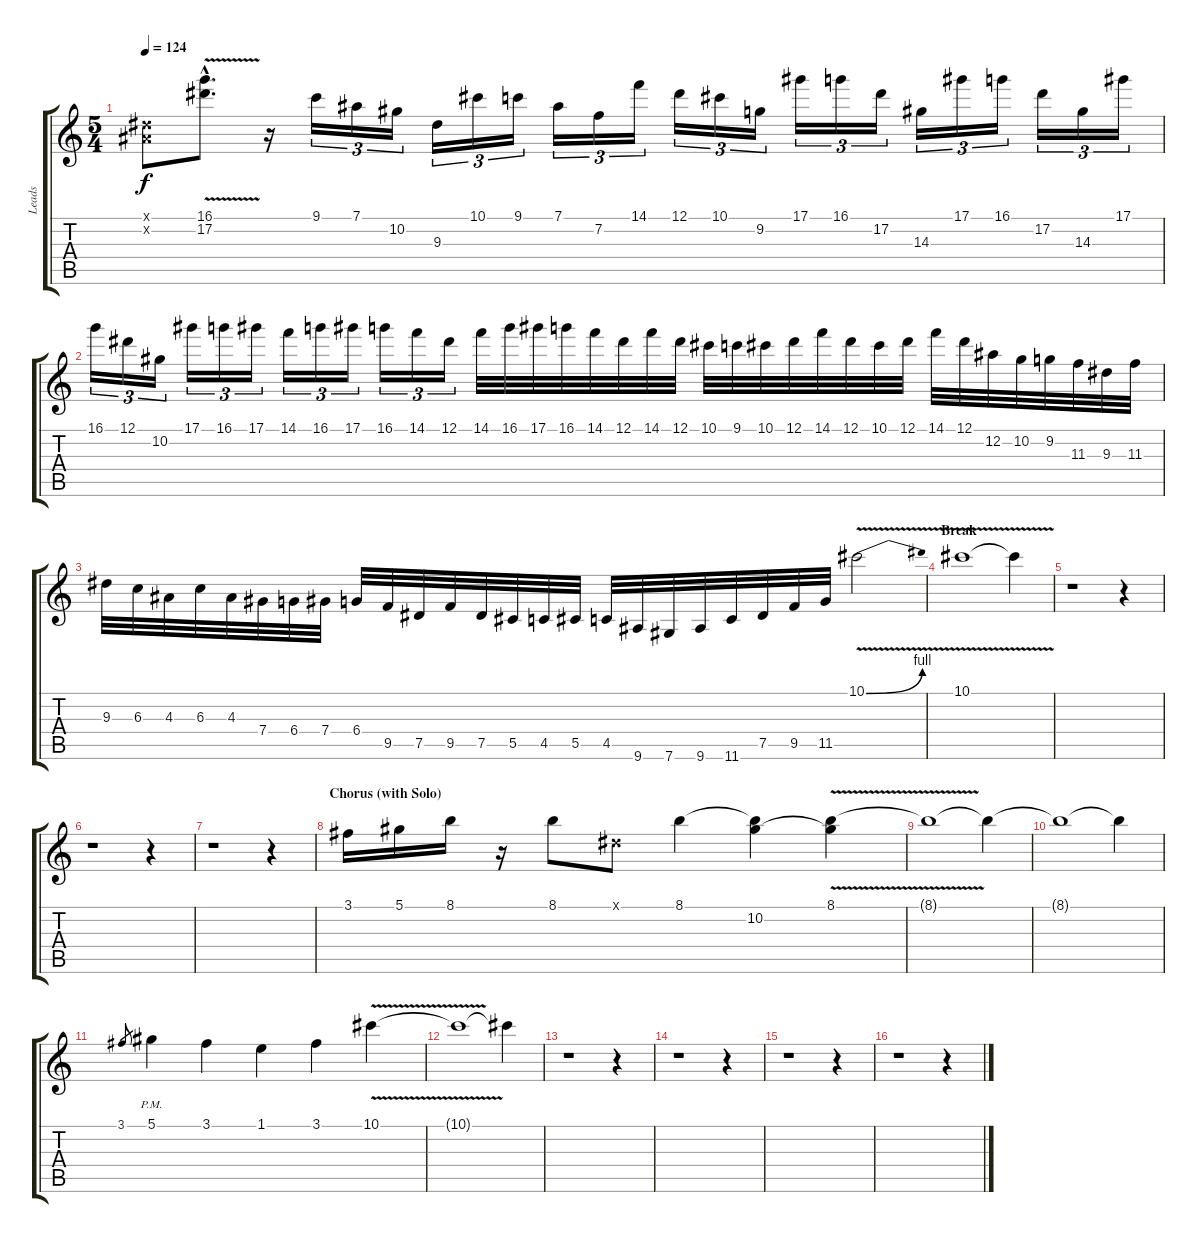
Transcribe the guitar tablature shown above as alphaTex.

\track ("Leads" "Leads") {instrument distortionguitar}
\staff {score tabs}
\tuning (Eb4 Bb3 Gb3 Db3 Ab2 Db2) {hide}
\ts (5 4)
\tempo 124
\clef g2
\ks c
(0.1{x} 0.2{x}).8{dy f} (16.1{v hac} 17.2{v hac}).8{d} r.16 9.1.16{tu (3 2)} 7.1.16{tu (3 2)} 10.2.16{tu (3 2)} 9.3.16{tu (3 2)} 10.1.16{tu (3 2)} 9.1.16{tu (3 2)} 7.1.16{tu (3 2)} 7.2.16{tu (3 2)} 14.1.16{tu (3 2)} 12.1.16{tu (3 2)} 10.1.16{tu (3 2)} 9.2.16{tu (3 2)} 17.1.16{tu (3 2)} 16.1.16{tu (3 2)} 17.2.16{tu (3 2)} 14.3.16{tu (3 2)} 17.1.16{tu (3 2)} 16.1.16{tu (3 2)} 17.2.16{tu (3 2)} 14.3.16{tu (3 2)} 17.1.16{tu (3 2)} |
16.1.16{tu (3 2)} 12.1.16{tu (3 2)} 10.2.16{tu (3 2)} 17.1.16{tu (3 2)} 16.1.16{tu (3 2)} 17.1.16{tu (3 2)} 14.1.16{tu (3 2)} 16.1.16{tu (3 2)} 17.1.16{tu (3 2)} 16.1.16{tu (3 2)} 14.1.16{tu (3 2)} 12.1.16{tu (3 2)} 14.1.32 16.1.32 17.1.32 16.1.32 14.1.32 12.1.32 14.1.32 12.1.32 10.1.32 9.1.32 10.1.32 12.1.32 14.1.32 12.1.32 10.1.32 12.1.32 14.1.32 12.1.32 12.2.32 10.2.32 9.2.32 11.3.32 9.3.32 11.3.32 |
9.3.32 6.3.32 4.3.32 6.3.32 4.3.32 7.4.32 6.4.32 7.4.32 6.4.32 9.5.32 7.5.32 9.5.32 7.5.32 5.5.32 4.5.32 5.5.32 4.5.32 9.6.32 7.6.32 9.6.32 11.6.32 7.5.32 9.5.32 11.5.32 10.1{be (bend 0 0 60 4) v}.2 |
\section ("" "Break")
10.1{v}.1 10.1{t}.4 |
r.1 r.4 |
r.1 r.4 |
r.1 r.4 |
\section ("" "Chorus (with Solo)")
3.1.16 5.1.16 8.1.16 r.16 8.1.8 0.1{x}.8 8.1.4 (8.1{t} 10.2).4 (8.1{v} 10.2{t}).4 |
8.1{t}.1 8.1{t}.4 |
8.1{t}.1 8.1{t}.4 |
3.1.8{gr} 5.1{pm}.4 3.1.4 1.1.4 3.1.4 10.1{v}.4 |
10.1{t}.1 10.1{t}.4 |
r.1 r.4 |
r.1 r.4 |
r.1 r.4 |
r.1 r.4
